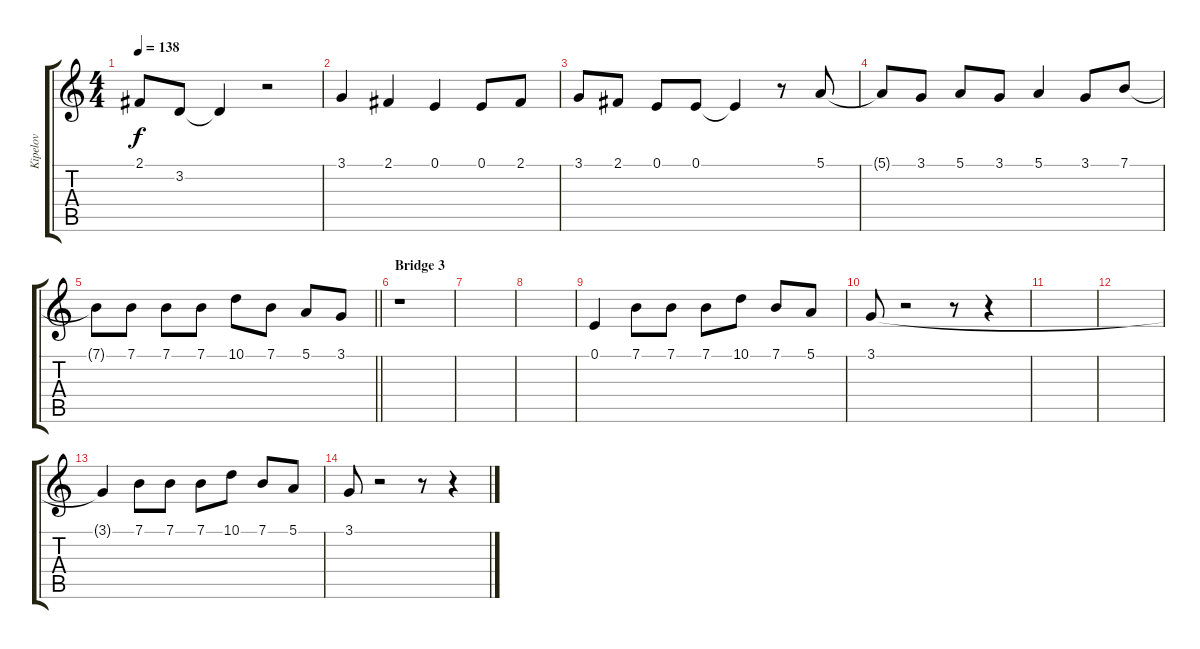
\track ("Kipelov" "Kipelov") {instrument viola}
\staff {score tabs}
\tuning (E4 B3 G3 D3 A2 E2) {hide}
\ts (4 4)
\tempo 138
\clef g2
\ks c
2.1.8{dy f} 3.2.8 3.2{t}.4 r.2 |
3.1.4 2.1.4 0.1.4 0.1.8 2.1.8 |
3.1.8 2.1.8 0.1.8 0.1.8 0.1{t}.4 r.8 5.1.8 |
5.1{t}.8 3.1.8 5.1.8 3.1.8 5.1.4 3.1.8 7.1.8 |
\barLineRight lightlight
7.1{t}.8 7.1.8 7.1.8 7.1.8 10.1.8 7.1.8 5.1.8 3.1.8 |
\section ("" "Bridge 3")
r.1{volume 0} |
|
|
0.1.4{volume 16} 7.1.8 7.1.8 7.1.8 10.1.8 7.1.8 5.1.8 |
3.1.8 r.2{volume 0} r.8 r.4 |
|
|
3.1{t}.4{volume 16} 7.1.8 7.1.8 7.1.8 10.1.8 7.1.8 5.1.8 |
3.1.8 r.2{volume 0} r.8 r.4
